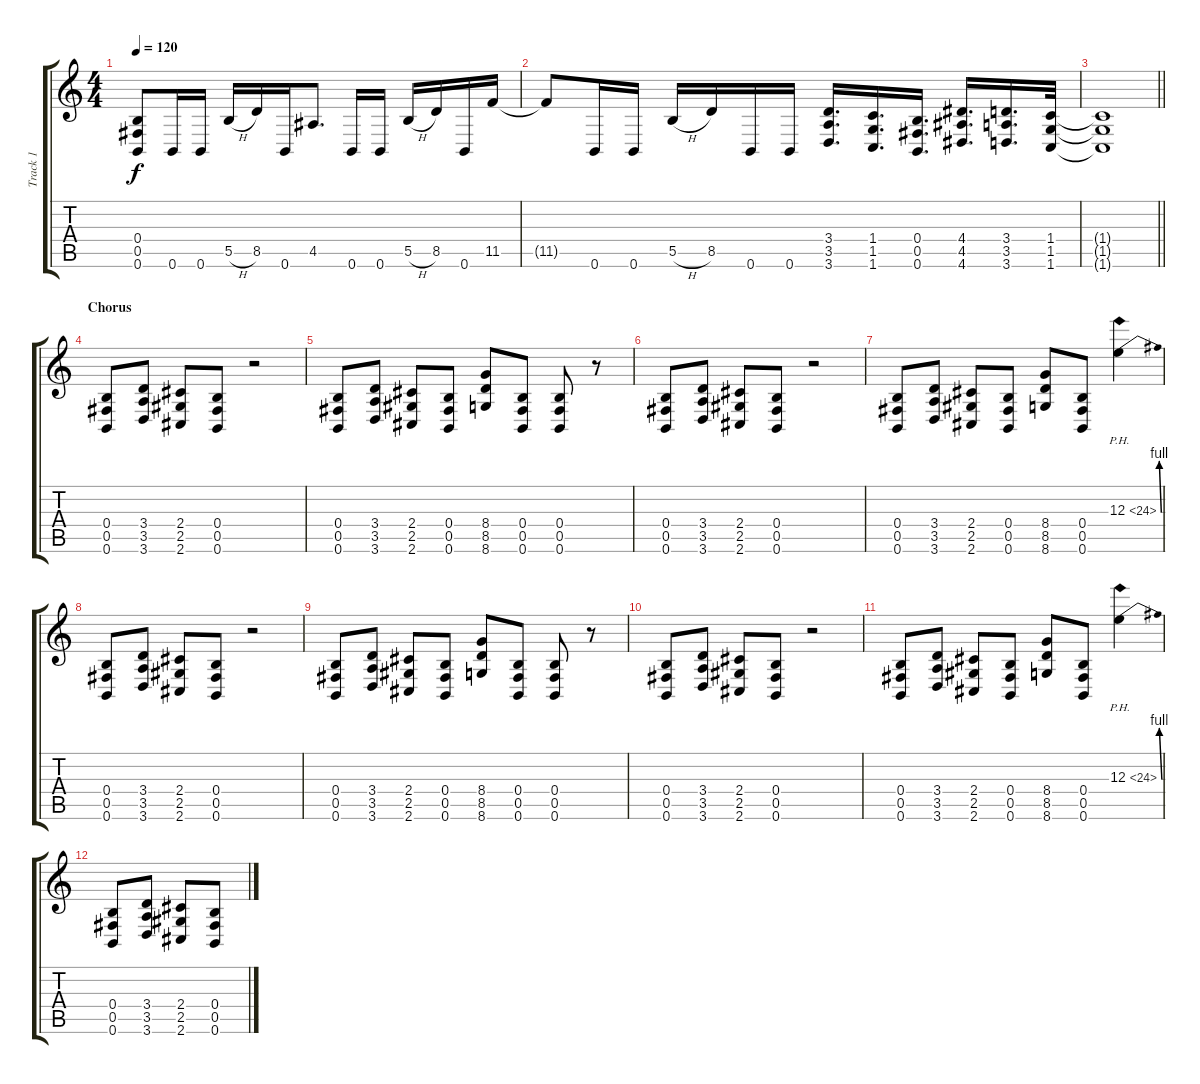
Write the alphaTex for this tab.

\track ("Track 1" "Track 1") {instrument distortionguitar}
\staff {score tabs}
\tuning (Db4 Ab3 E3 B2 Gb2 B1) {hide}
\ts (4 4)
\tempo 120
\clef g2
\ks c
(0.4 0.5 0.6).8{dy f} 0.6.16 0.6.16 5.5{h}.16 8.5.16 0.6.16 4.5.8{d} 0.6.16 0.6.16 5.5{h}.16 8.5.16 0.6.16 11.5.16 |
11.5{t}.8 0.6.16 0.6.16 5.5{h}.16 8.5.16 0.6.16 0.6.16 (3.4 3.5 3.6).16{d} (1.4 1.5 1.6).16{d} (0.4 0.5 0.6).16{d} (4.4 4.5 4.6).16{d} (3.4 3.5 3.6).16{d} (1.4 1.5 1.6).32 |
\barLineRight lightlight
(1.4{t} 1.5{t} 1.6{t}).1 |
\section ("" "Chorus")
(0.4 0.5 0.6).8 (3.4 3.5 3.6).8 (2.4 2.5 2.6).8 (0.4 0.5 0.6).8 r.2 |
(0.4 0.5 0.6).8 (3.4 3.5 3.6).8 (2.4 2.5 2.6).8 (0.4 0.5 0.6).8 (8.4 8.5 8.6).8 (0.4 0.5 0.6).8 (0.4 0.5 0.6).8 r.8 |
(0.4 0.5 0.6).8 (3.4 3.5 3.6).8 (2.4 2.5 2.6).8 (0.4 0.5 0.6).8 r.2 |
(0.4 0.5 0.6).8 (3.4 3.5 3.6).8 (2.4 2.5 2.6).8 (0.4 0.5 0.6).8 (8.4 8.5 8.6).8 (0.4 0.5 0.6).8 12.3{be (bend 0 0 60 4) ph 12}.4 |
(0.4 0.5 0.6).8 (3.4 3.5 3.6).8 (2.4 2.5 2.6).8 (0.4 0.5 0.6).8 r.2 |
(0.4 0.5 0.6).8 (3.4 3.5 3.6).8 (2.4 2.5 2.6).8 (0.4 0.5 0.6).8 (8.4 8.5 8.6).8 (0.4 0.5 0.6).8 (0.4 0.5 0.6).8 r.8 |
(0.4 0.5 0.6).8 (3.4 3.5 3.6).8 (2.4 2.5 2.6).8 (0.4 0.5 0.6).8 r.2 |
(0.4 0.5 0.6).8 (3.4 3.5 3.6).8 (2.4 2.5 2.6).8 (0.4 0.5 0.6).8 (8.4 8.5 8.6).8 (0.4 0.5 0.6).8 12.3{be (bend 0 0 60 4) ph 12}.4 |
(0.4 0.5 0.6).8 (3.4 3.5 3.6).8 (2.4 2.5 2.6).8 (0.4 0.5 0.6).8
